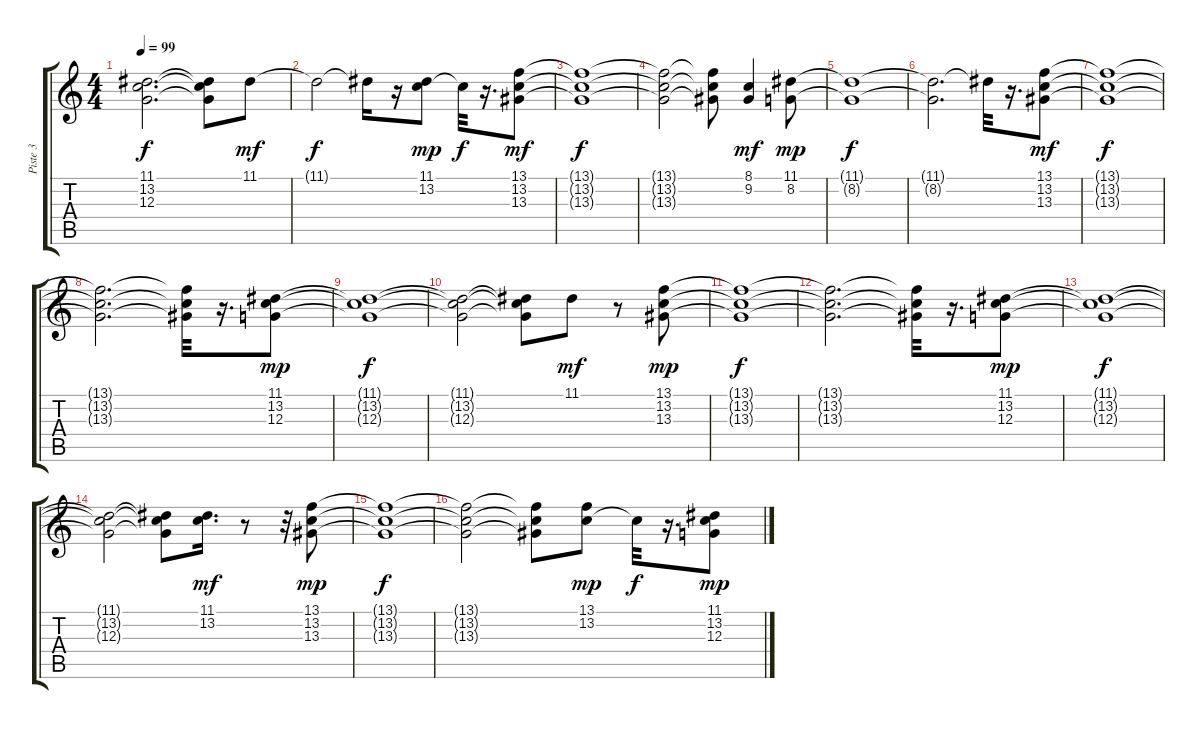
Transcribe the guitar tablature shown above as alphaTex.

\track ("Piste 3" "Piste 3") {instrument percussiveorgan}
\staff {score tabs}
\tuning (E4 B3 G3 D3 A2 E2) {hide}
\ts (4 4)
\tempo 99
\clef g2
\ks c
(11.1{t} 13.2{t} 12.3{t}).2{d dy f} (11.1{t} 13.2{t} 12.3{t}).8 11.1.8{dy mf} |
11.1{t}.2{dy f} 11.1{t}.16 r.16 (11.1 13.2).8{dy mp} 13.2{t}.32{dy f} r.16{d} (13.1 13.2 13.3).8{dy mf} |
(13.1{t} 13.2{t} 13.3{t}).1{dy f} |
(13.1{t} 13.2{t} 13.3{t}).2 (13.1{t} 13.2{t} 13.3{t}).8 (8.1 9.2).4{dy mf} (11.1 8.2).8{dy mp} |
(11.1{t} 8.2{t}).1{dy f} |
(11.1{t} 8.2{t}).2{d} 11.1{t}.32 r.16{d} (13.1 13.2 13.3).8{dy mf} |
(13.1{t} 13.2{t} 13.3{t}).1{dy f} |
(13.1{t} 13.2{t} 13.3{t}).2{d} (13.1{t} 13.2{t} 13.3{t}).32 r.16{d} (11.1 13.2 12.3).8{dy mp} |
(11.1{t} 13.2{t} 12.3{t}).1{dy f} |
(11.1{t} 13.2{t} 12.3{t}).2 (11.1{t} 13.2{t} 12.3{t}).8 11.1.8{dy mf} r.8 (13.1 13.2 13.3).8{dy mp} |
(13.1{t} 13.2{t} 13.3{t}).1{dy f} |
(13.1{t} 13.2{t} 13.3{t}).2{d} (13.1{t} 13.2{t} 13.3{t}).32 r.16{d} (11.1 13.2 12.3).8{dy mp} |
(11.1{t} 13.2{t} 12.3{t}).1{dy f} |
(11.1{t} 13.2{t} 12.3{t}).2 (11.1{t} 13.2{t} 12.3{t}).8 (11.1 13.2).16{d dy mf} r.8 r.32 (13.1 13.2 13.3).8{dy mp} |
(13.1{t} 13.2{t} 13.3{t}).1{dy f} |
(13.1{t} 13.2{t} 13.3{t}).2 (13.1{t} 13.2{t} 13.3{t}).8 (13.1 13.2).8{dy mp} 13.2{t}.32{dy f} r.16{d} (11.1 13.2 12.3).8{dy mp}
